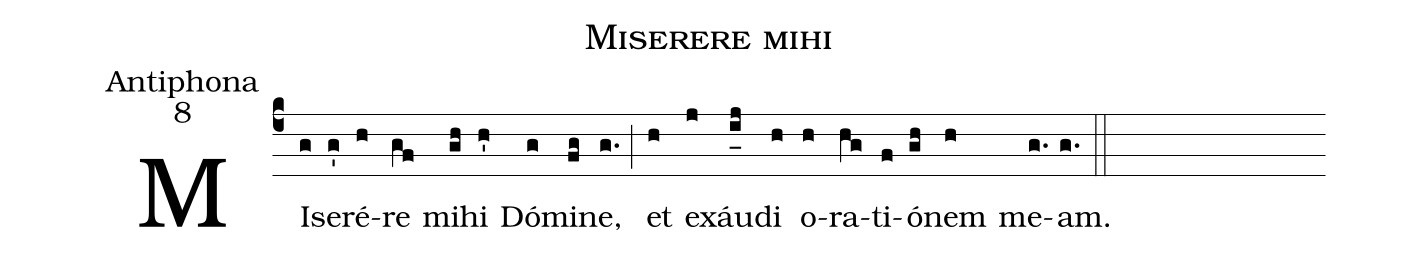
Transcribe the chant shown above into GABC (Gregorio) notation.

name:Miserere mihi;
office-part:Antiphona;
mode:8;
%%
(c4) MI(g)se(g')ré(h)re(gf) mi(gh)hi(h') Dó(g)mi(fg)ne,(g.) (;) et(h) ex(j)áu(i_[uh:l]j)di(h) o(h)ra(hg)ti(f)ó(gh)nem(h) me(g.)am.(g.) (::)

%<eu>E(j) u(j) o(i) u(j) a(h) e.</eu>(g.) (::)
